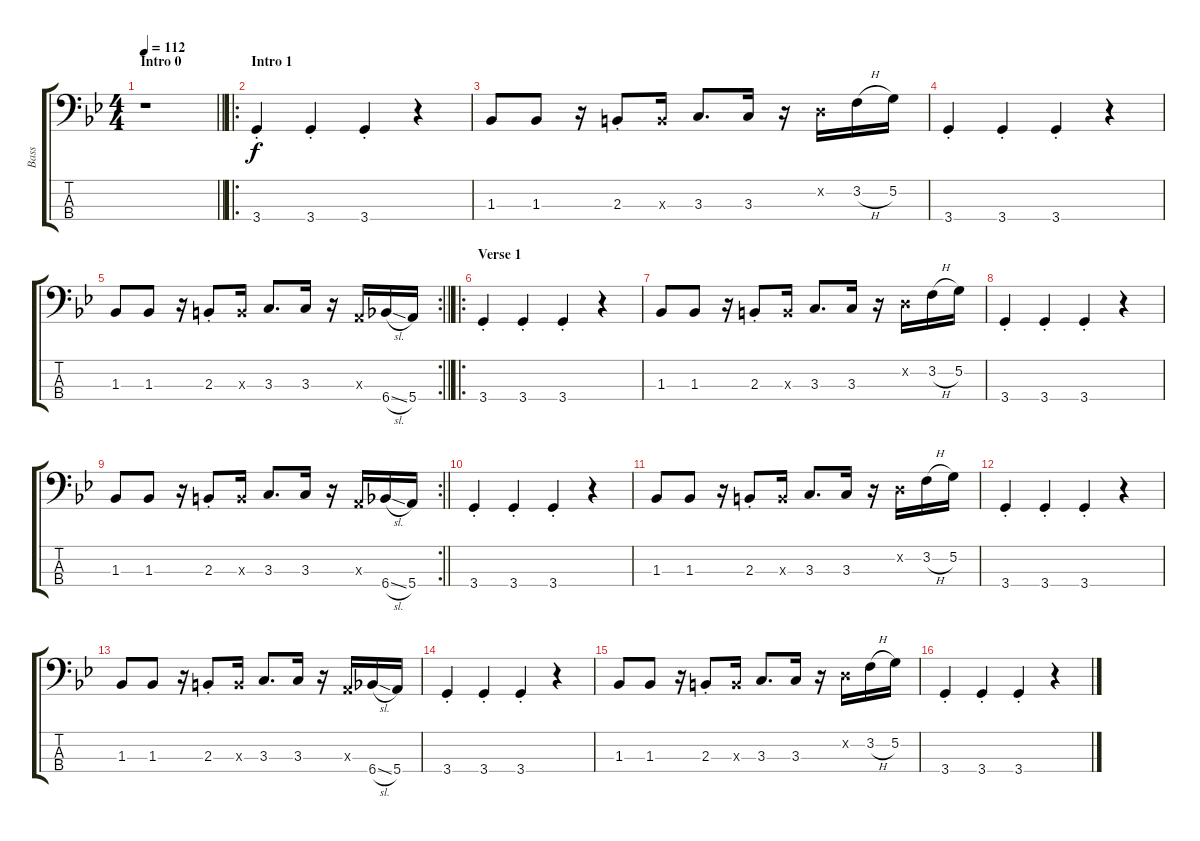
\track ("Bass" "Bass") {instrument electricbassfinger}
\staff {score tabs}
\tuning (G2 D2 A1 E1) {hide}
\ts (4 4)
\section ("" "Intro 0")
\tempo 112
\clef f4
\barLineRight lightlight
\ks gminor
r.1{dy f instrument electricbassfinger} |
\ro
\section ("" "Intro 1")
3.4{st}.4 3.4{st}.4 3.4{st}.4 r.4 |
1.3.8 1.3.8 r.16 2.3{st}.8 2.3{x}.16 3.3.8{d} 3.3.16 r.16 0.2{x}.16 3.2{h}.16 5.2.16 |
3.4{st}.4 3.4{st}.4 3.4{st}.4 r.4 |
\rc 2
\barLineRight lightlight
1.3.8 1.3.8 r.16 2.3{st}.8 2.3{x}.16 3.3.8{d} 3.3.16 r.16 0.3{x}.16 6.4{sl}.16 5.4.16 |
\ro
\section ("" "Verse 1")
3.4{st}.4 3.4{st}.4 3.4{st}.4 r.4 |
1.3.8 1.3.8 r.16 2.3{st}.8 2.3{x}.16 3.3.8{d} 3.3.16 r.16 0.2{x}.16 3.2{h}.16 5.2.16 |
3.4{st}.4 3.4{st}.4 3.4{st}.4 r.4 |
\rc 2
\barLineRight lightlight
1.3.8 1.3.8 r.16 2.3{st}.8 2.3{x}.16 3.3.8{d} 3.3.16 r.16 0.3{x}.16 6.4{sl}.16 5.4.16 |
3.4{st}.4 3.4{st}.4 3.4{st}.4 r.4 |
1.3.8 1.3.8 r.16 2.3{st}.8 2.3{x}.16 3.3.8{d} 3.3.16 r.16 0.2{x}.16 3.2{h}.16 5.2.16 |
3.4{st}.4 3.4{st}.4 3.4{st}.4 r.4 |
1.3.8 1.3.8 r.16 2.3{st}.8 2.3{x}.16 3.3.8{d} 3.3.16 r.16 0.3{x}.16 6.4{sl}.16 5.4.16 |
3.4{st}.4 3.4{st}.4 3.4{st}.4 r.4 |
1.3.8 1.3.8 r.16 2.3{st}.8 2.3{x}.16 3.3.8{d} 3.3.16 r.16 0.2{x}.16 3.2{h}.16 5.2.16 |
3.4{st}.4 3.4{st}.4 3.4{st}.4 r.4
